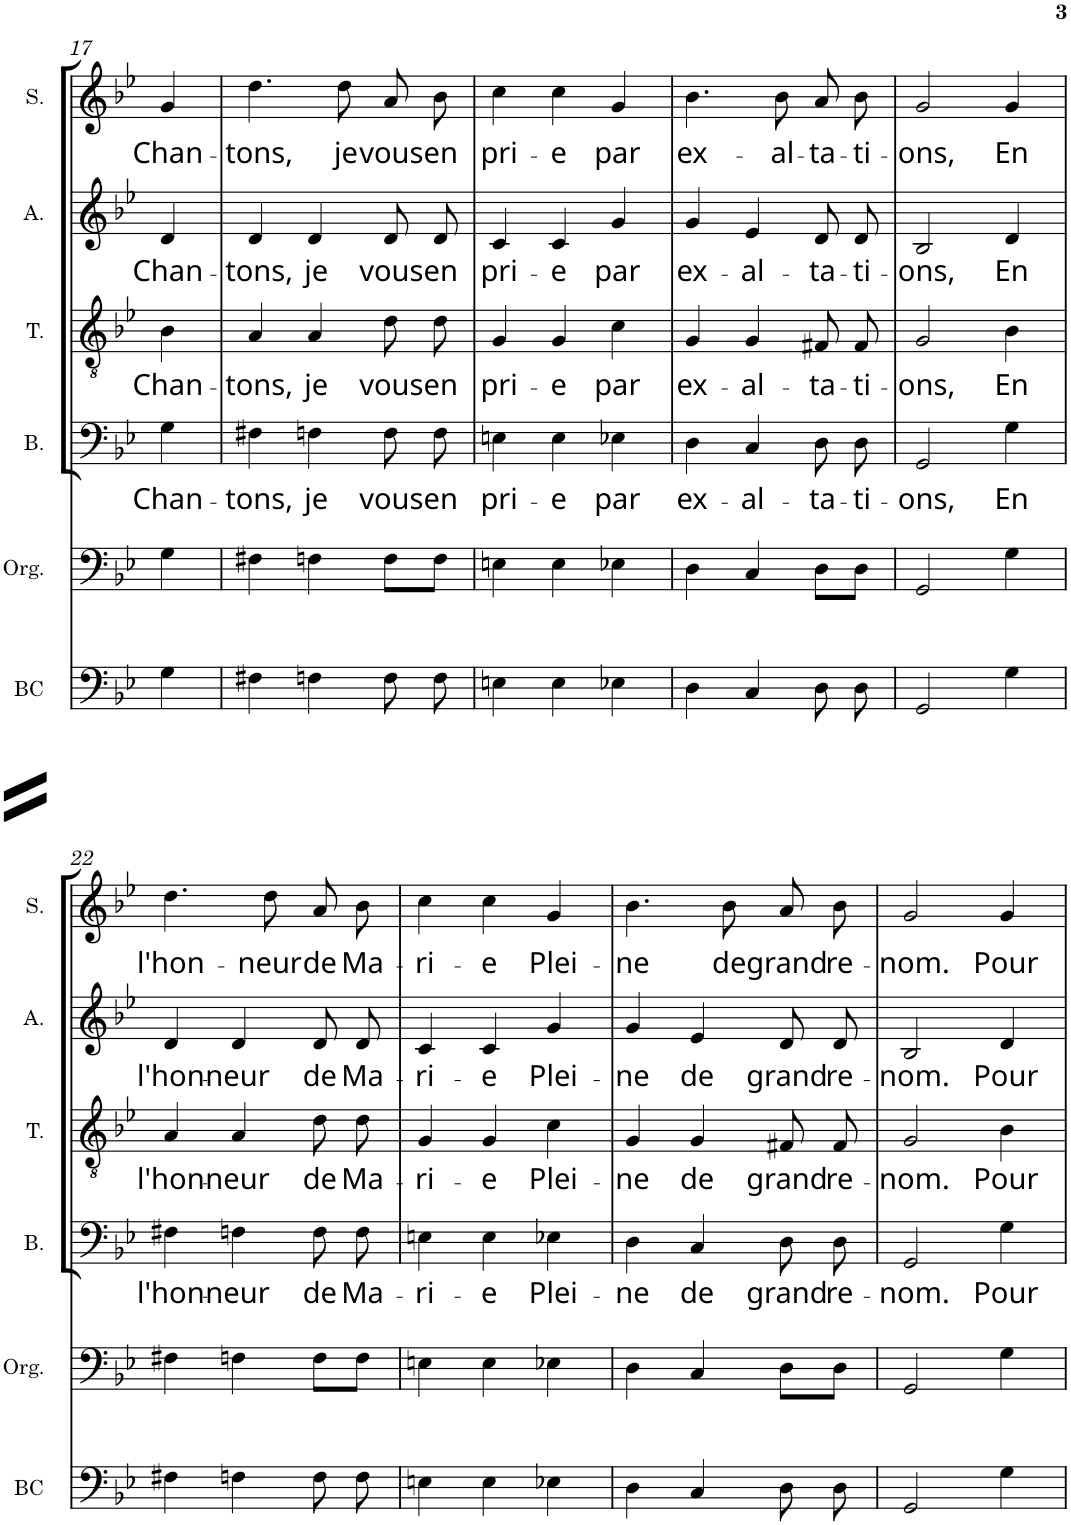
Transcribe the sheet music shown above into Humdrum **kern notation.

**kern	**kern	**kern	**text	**kern	**text	**kern	**text	**kern	**text
*part6	*part5	*part4	*part4	*part3	*part3	*part2	*part2	*part1	*part1
*staff6	*staff5	*staff4	*staff4	*staff3	*staff3	*staff2	*staff2	*staff1	*staff1
*I"Basse Continue	*I"Orgue	*I"Basse	*	*I"Ténor	*	*I"Alto	*	*I"Soprano	*
*I'BC	*I'Org.	*I'B.	*	*I'T.	*	*I'A.	*	*I'S.	*
!!LO:PB:g=z
*clefF4	*clefF4	*clefF4	*	*clefGv2	*	*clefG2	*	*clefG2	*
*k[b-e-]	*k[b-e-]	*k[b-e-]	*	*k[b-e-]	*	*k[b-e-]	*	*k[b-e-]	*
*M3/4	*M3/4	*M3/4	*	*M3/4	*	*M3/4	*	*M3/4	*
=17	=17	=17	=17	=17	=17	=17	=17	=17	=17
!	!	!	!LO:LY:b	!	!LO:LY:b	!	!LO:LY:b	!	!LO:LY:b
4G\	4G\	4G\	Chan-	4B-\	Chan-	4d/	Chan-	4g/	Chan-
=18	=18	=18	=18	=18	=18	=18	=18	=18	=18
!	!	!	!LO:LY:b	!	!LO:LY:b	!	!LO:LY:b	!	!LO:LY:b
4F#X\	4F#X\	4F#X\	-tons,	4A/	-tons,	4d/	-tons,	4.dd\	-tons,
!	!	!	!LO:LY:b	!	!LO:LY:b	!	!LO:LY:b	!	!
4Fn\	4Fn\	4Fn\	je	4A/	je	4d/	je	.	.
!	!	!	!	!	!	!	!	!	!LO:LY:b
.	.	.	.	.	.	.	.	8dd\	je
!	!	!	!LO:LY:b	!	!LO:LY:b	!	!LO:LY:b	!	!LO:LY:b
8F\L	8F\L	8F\L	vous	8d\L	vous	8d/L	vous	8a/L	vous
!	!	!	!LO:LY:b	!	!LO:LY:b	!	!LO:LY:b	!	!LO:LY:b
8F\J	8F\J	8F\J	en	8d\J	en	8d/J	en	8b-/J	en
=19	=19	=19	=19	=19	=19	=19	=19	=19	=19
!	!	!	!LO:LY:b	!	!LO:LY:b	!	!LO:LY:b	!	!LO:LY:b
4En\	4En\	4En\	pri-	4G/	pri-	4c/	pri-	4cc\	pri-
!	!	!	!LO:LY:b	!	!LO:LY:b	!	!LO:LY:b	!	!LO:LY:b
4E\	4E\	4E\	-e	4G/	-e	4c/	-e	4cc\	-e
!	!	!	!LO:LY:b	!	!LO:LY:b	!	!LO:LY:b	!	!LO:LY:b
4E-X\	4E-X\	4E-X\	par	4c\	par	4g/	par	4g/	par
=20	=20	=20	=20	=20	=20	=20	=20	=20	=20
!	!	!	!LO:LY:b	!	!LO:LY:b	!	!LO:LY:b	!	!LO:LY:b
4D\	4D\	4D\	ex-	4G/	ex-	4g/	ex-	4.b-\	ex-
!	!	!	!LO:LY:b	!	!LO:LY:b	!	!LO:LY:b	!	!
4C/	4C/	4C/	-al-	4G/	-al-	4e-/	-al-	.	.
!	!	!	!	!	!	!	!	!	!LO:LY:b
.	.	.	.	.	.	.	.	8b-\	-al-
!	!	!	!LO:LY:b	!	!LO:LY:b	!	!LO:LY:b	!	!LO:LY:b
8D\L	8D\L	8D\L	-ta-	8F#X/L	-ta-	8d/L	-ta-	8a/L	-ta-
!	!	!	!LO:LY:b	!	!LO:LY:b	!	!LO:LY:b	!	!LO:LY:b
8D\J	8D\J	8D\J	-ti-	8F#/J	-ti-	8d/J	-ti-	8b-/J	-ti-
=21	=21	=21	=21	=21	=21	=21	=21	=21	=21
!	!	!	!LO:LY:b	!	!LO:LY:b	!	!LO:LY:b	!	!LO:LY:b
2GG/	2GG/	2GG/	-ons,	2G/	-ons,	2B-/	-ons,	2g/	-ons,
!	!	!	!LO:LY:b	!	!LO:LY:b	!	!LO:LY:b	!	!LO:LY:b
4G\	4G\	4G\	En	4B-\	En	4d/	En	4g/	En
!!LO:LB:g=z
=22	=22	=22	=22	=22	=22	=22	=22	=22	=22
!	!	!	!LO:LY:b	!	!LO:LY:b	!	!LO:LY:b	!	!LO:LY:b
4F#X\	4F#X\	4F#X\	l'hon-	4A/	l'hon-	4d/	l'hon-	4.dd\	l'hon-
!	!	!	!LO:LY:b	!	!LO:LY:b	!	!LO:LY:b	!	!
4Fn\	4Fn\	4Fn\	-neur	4A/	-neur	4d/	-neur	.	.
!	!	!	!	!	!	!	!	!	!LO:LY:b
.	.	.	.	.	.	.	.	8dd\	-neur
!	!	!	!LO:LY:b	!	!LO:LY:b	!	!LO:LY:b	!	!LO:LY:b
8F\L	8F\L	8F\L	de	8d\L	de	8d/L	de	8a/L	de
!	!	!	!LO:LY:b	!	!LO:LY:b	!	!LO:LY:b	!	!LO:LY:b
8F\J	8F\J	8F\J	Ma-	8d\J	Ma-	8d/J	Ma-	8b-/J	Ma-
=23	=23	=23	=23	=23	=23	=23	=23	=23	=23
!	!	!	!LO:LY:b	!	!LO:LY:b	!	!LO:LY:b	!	!LO:LY:b
4En\	4En\	4En\	-ri-	4G/	-ri-	4c/	-ri-	4cc\	-ri-
!	!	!	!LO:LY:b	!	!LO:LY:b	!	!LO:LY:b	!	!LO:LY:b
4E\	4E\	4E\	-e	4G/	-e	4c/	-e	4cc\	-e
!	!	!	!LO:LY:b	!	!LO:LY:b	!	!LO:LY:b	!	!LO:LY:b
4E-X\	4E-X\	4E-X\	Plei-	4c\	Plei-	4g/	Plei-	4g/	Plei-
=24	=24	=24	=24	=24	=24	=24	=24	=24	=24
!	!	!	!LO:LY:b	!	!LO:LY:b	!	!LO:LY:b	!	!LO:LY:b
4D\	4D\	4D\	-ne	4G/	-ne	4g/	-ne	4.b-\	-ne
!	!	!	!LO:LY:b	!	!LO:LY:b	!	!LO:LY:b	!	!
4C/	4C/	4C/	de	4G/	de	4e-/	de	.	.
!	!	!	!	!	!	!	!	!	!LO:LY:b
.	.	.	.	.	.	.	.	8b-\	de
!	!	!	!LO:LY:b	!	!LO:LY:b	!	!LO:LY:b	!	!LO:LY:b
8D\L	8D\L	8D\L	grand	8F#X/L	grand	8d/L	grand	8a/L	grand
!	!	!	!LO:LY:b	!	!LO:LY:b	!	!LO:LY:b	!	!LO:LY:b
8D\J	8D\J	8D\J	re-	8F#/J	re-	8d/J	re-	8b-/J	re-
=25	=25	=25	=25	=25	=25	=25	=25	=25	=25
!	!	!	!LO:LY:b	!	!LO:LY:b	!	!LO:LY:b	!	!LO:LY:b
2GG/	2GG/	2GG/	-nom.	2G/	-nom.	2B-/	-nom.	2g/	-nom.
!	!	!	!LO:LY:b	!	!LO:LY:b	!	!LO:LY:b	!	!LO:LY:b
4G\	4G\	4G\	Pour	4B-\	Pour	4d/	Pour	4g/	Pour
=	=	=	=	=	=	=	=	=	=
*-	*-	*-	*-	*-	*-	*-	*-	*-	*-
